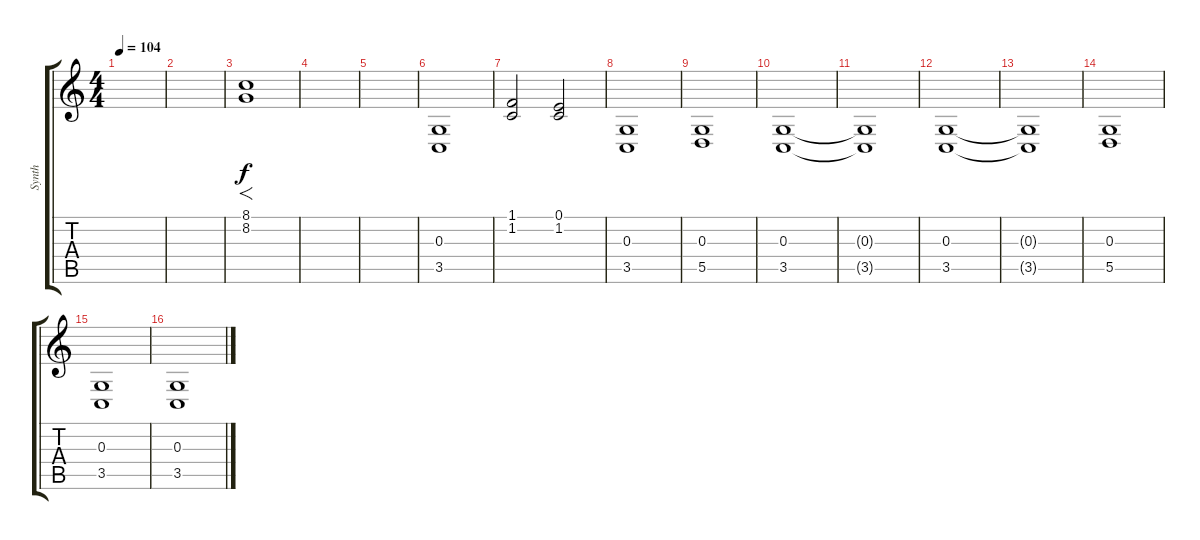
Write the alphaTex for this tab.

\track ("Synth" "Synth") {instrument pad5bowed}
\staff {score tabs}
\tuning (E4 B3 G3 D3 A2 E2) {hide}
\ts (4 4)
\tempo 104
\clef g2
\ks c
|
|
(8.1 8.2).1{f} |
|
|
(0.3 3.5).1 |
(1.1 1.2).2 (0.1 1.2).2 |
(0.3 3.5).1 |
(0.3 5.5).1 |
(0.3 3.5).1 |
(0.3{t} 3.5{t}).1 |
(0.3 3.5).1 |
(0.3{t} 3.5{t}).1 |
(0.3 5.5).1 |
(0.3 3.5).1 |
(0.3 3.5).1
